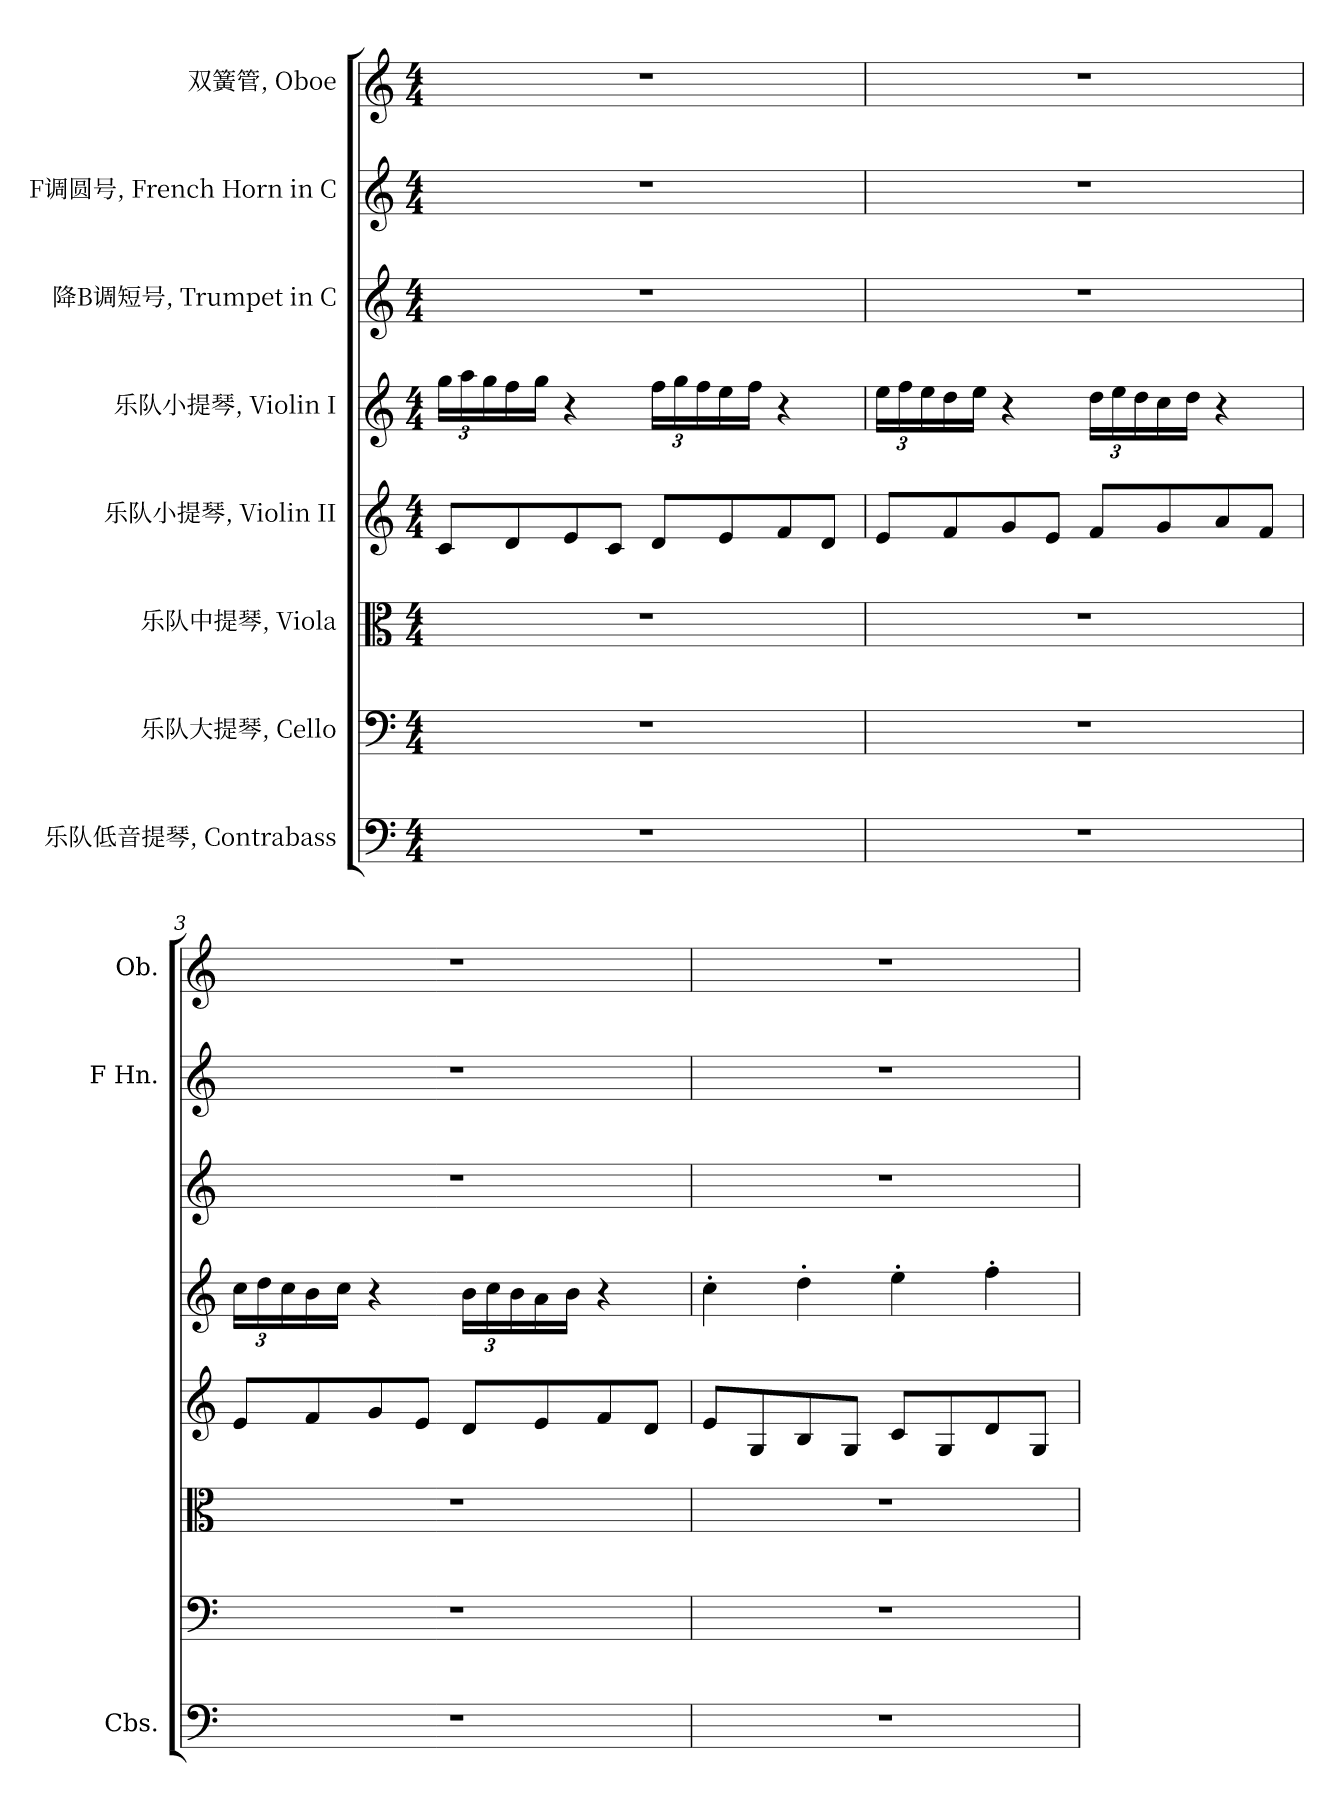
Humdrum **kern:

**kern	**kern	**kern	**kern	**kern	**kern	**kern	**kern
*part8	*part7	*part6	*part5	*part4	*part3	*part2	*part1
*staff8	*staff7	*staff6	*staff5	*staff4	*staff3	*staff2	*staff1
*I"乐队低音提琴, Contrabass	*I"乐队大提琴, Cello	*I"乐队中提琴, Viola	*I"乐队小提琴, Violin II	*I"乐队小提琴, Violin I	*I"降B调短号, Trumpet in C	*I"F调圆号, French Horn in C	*I"双簧管, Oboe
*I'Cbs.	*	*	*	*	*	*I'F Hn.	*I'Ob.
*clefF4	*clefF4	*clefC3	*clefG2	*clefG2	*clefG2	*clefG2	*clefG2
*ITrd7c12	*	*	*	*	*ITrd1c2	*ITrd4c7	*
*k[]	*k[]	*k[]	*k[]	*k[]	*k[b-e-]	*k[b-]	*k[]
*M4/4	*M4/4	*M4/4	*M4/4	*M4/4	*M4/4	*M4/4	*M4/4
*MM250	*MM250	*MM250	*MM250	*MM250	*MM250	*MM250	*MM250
*	*	*	*	*Xbrackettup	*	*	*
=1	=1	=1	=1	=1	=1	=1	=1
1r	1r	1r	8c/L	24gg\LL	1r	1r	1r
.	.	.	.	24aa\	.	.	.
.	.	.	.	24gg\	.	.	.
.	.	.	8d/	16ff\	.	.	.
.	.	.	.	16gg\JJ	.	.	.
.	.	.	8e/	4r	.	.	.
.	.	.	8c/J	.	.	.	.
.	.	.	8d/L	24ff\LL	.	.	.
.	.	.	.	24gg\	.	.	.
.	.	.	.	24ff\	.	.	.
.	.	.	8e/	16ee\	.	.	.
.	.	.	.	16ff\JJ	.	.	.
.	.	.	8f/	4r	.	.	.
.	.	.	8d/J	.	.	.	.
=2	=2	=2	=2	=2	=2	=2	=2
1r	1r	1r	8e/L	24ee\LL	1r	1r	1r
.	.	.	.	24ff\	.	.	.
.	.	.	.	24ee\	.	.	.
.	.	.	8f/	16dd\	.	.	.
.	.	.	.	16ee\JJ	.	.	.
.	.	.	8g/	4r	.	.	.
.	.	.	8e/J	.	.	.	.
.	.	.	8f/L	24dd\LL	.	.	.
.	.	.	.	24ee\	.	.	.
.	.	.	.	24dd\	.	.	.
.	.	.	8g/	16cc\	.	.	.
.	.	.	.	16dd\JJ	.	.	.
.	.	.	8a/	4r	.	.	.
.	.	.	8f/J	.	.	.	.
!!LO:PB:g=z
=3	=3	=3	=3	=3	=3	=3	=3
1r	1r	1r	8e/L	24cc\LL	1r	1r	1r
.	.	.	.	24dd\	.	.	.
.	.	.	.	24cc\	.	.	.
.	.	.	8f/	16b\	.	.	.
.	.	.	.	16cc\JJ	.	.	.
.	.	.	8g/	4r	.	.	.
.	.	.	8e/J	.	.	.	.
.	.	.	8d/L	24b\LL	.	.	.
.	.	.	.	24cc\	.	.	.
.	.	.	.	24b\	.	.	.
.	.	.	8e/	16a\	.	.	.
.	.	.	.	16b\JJ	.	.	.
.	.	.	8f/	4r	.	.	.
.	.	.	8d/J	.	.	.	.
=4	=4	=4	=4	=4	=4	=4	=4
1r	1r	1r	8e/L	4cc'\	1r	1r	1r
.	.	.	8G/	.	.	.	.
.	.	.	8B/	4dd'\	.	.	.
.	.	.	8G/J	.	.	.	.
.	.	.	8c/L	4ee'\	.	.	.
.	.	.	8G/	.	.	.	.
.	.	.	8d/	4ff'\	.	.	.
.	.	.	8G/J	.	.	.	.
=	=	=	=	=	=	=	=
*-	*-	*-	*-	*-	*-	*-	*-
